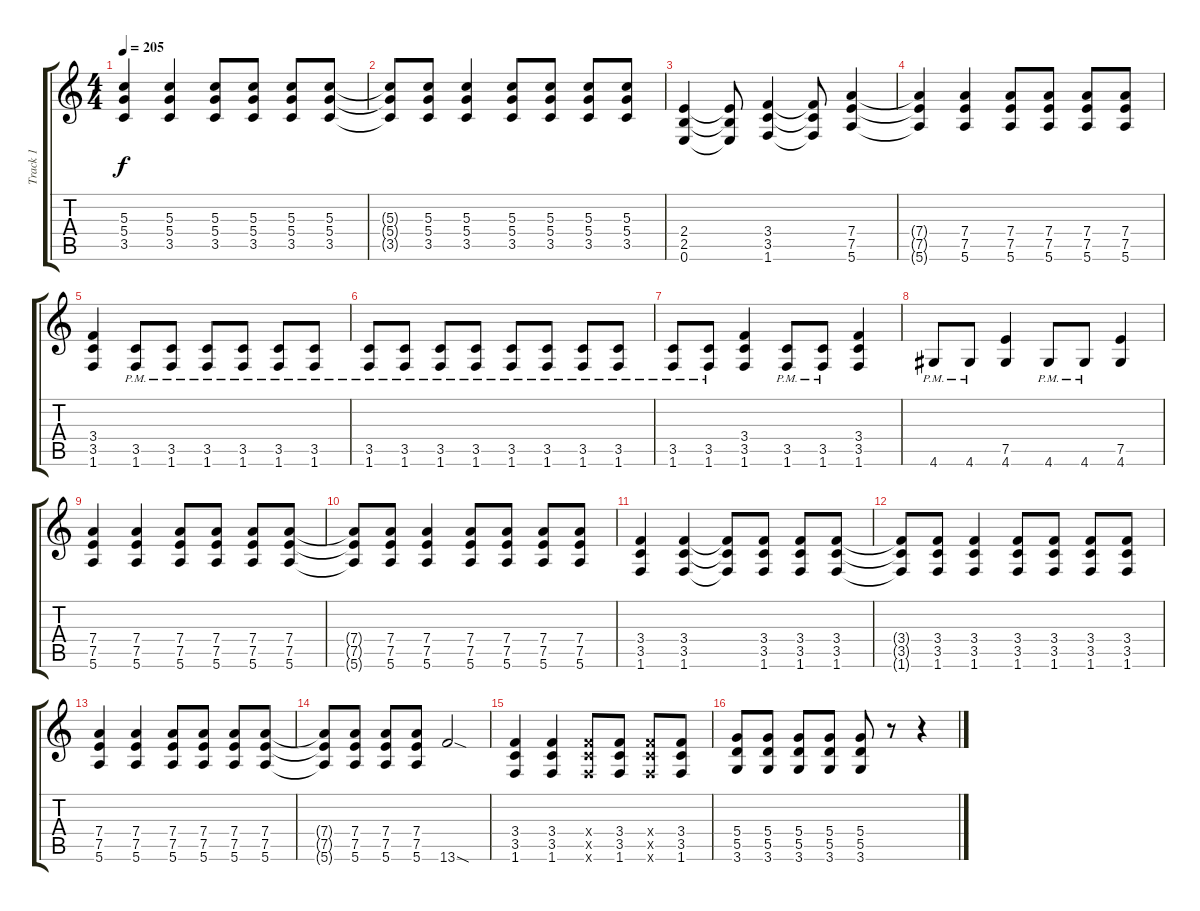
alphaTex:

\track ("Track 1" "Track 1") {instrument distortionguitar}
\staff {score tabs}
\tuning (E4 B3 G3 D3 A2 E2) {hide}
\ts (4 4)
\tempo 205
\clef g2
\ks c
(5.3 5.4 3.5).4{dy f} (5.3 5.4 3.5).4 (5.3 5.4 3.5).8 (5.3 5.4 3.5).8 (5.3 5.4 3.5).8 (5.3 5.4 3.5).8 |
(5.3{t} 5.4{t} 3.5{t}).8 (5.3 5.4 3.5).8 (5.3 5.4 3.5).4 (5.3 5.4 3.5).8 (5.3 5.4 3.5).8 (5.3 5.4 3.5).8 (5.3 5.4 3.5).8 |
(2.4 2.5 0.6).4 (2.4{t} 2.5{t} 0.6{t}).8 (3.4 3.5 1.6).4 (3.4{t} 3.5{t} 1.6{t}).8 (7.4 7.5 5.6).4 |
(7.4{t} 7.5{t} 5.6{t}).4 (7.4 7.5 5.6).4 (7.4 7.5 5.6).8 (7.4 7.5 5.6).8 (7.4 7.5 5.6).8 (7.4 7.5 5.6).8 |
(3.4 3.5 1.6).4 (3.5{pm} 1.6{pm}).8 (3.5{pm} 1.6{pm}).8 (3.5{pm} 1.6{pm}).8 (3.5{pm} 1.6{pm}).8 (3.5{pm} 1.6{pm}).8 (3.5{pm} 1.6{pm}).8 |
(3.5{pm} 1.6{pm}).8 (3.5{pm} 1.6{pm}).8 (3.5{pm} 1.6{pm}).8 (3.5{pm} 1.6{pm}).8 (3.5{pm} 1.6{pm}).8 (3.5{pm} 1.6{pm}).8 (3.5{pm} 1.6{pm}).8 (3.5{pm} 1.6{pm}).8 |
(3.5{pm} 1.6{pm}).8 (3.5{pm} 1.6{pm}).8 (3.4 3.5 1.6).4 (3.5{pm} 1.6{pm}).8 (3.5{pm} 1.6{pm}).8 (3.4 3.5 1.6).4 |
4.6{pm}.8 4.6{pm}.8 (7.5 4.6).4 4.6{pm}.8 4.6{pm}.8 (7.5 4.6).4 |
(7.4 7.5 5.6).4 (7.4 7.5 5.6).4 (7.4 7.5 5.6).8 (7.4 7.5 5.6).8 (7.4 7.5 5.6).8 (7.4 7.5 5.6).8 |
(7.4{t} 7.5{t} 5.6{t}).8 (7.4 7.5 5.6).8 (7.4 7.5 5.6).4 (7.4 7.5 5.6).8 (7.4 7.5 5.6).8 (7.4 7.5 5.6).8 (7.4 7.5 5.6).8 |
(3.4 3.5 1.6).4 (3.4 3.5 1.6).4 (3.4{t} 3.5{t} 1.6{t}).8 (3.4 3.5 1.6).8 (3.4 3.5 1.6).8 (3.4 3.5 1.6).8 |
(3.4{t} 3.5{t} 1.6{t}).8 (3.4 3.5 1.6).8 (3.4 3.5 1.6).4 (3.4 3.5 1.6).8 (3.4 3.5 1.6).8 (3.4 3.5 1.6).8 (3.4 3.5 1.6).8 |
(7.4 7.5 5.6).4 (7.4 7.5 5.6).4 (7.4 7.5 5.6).8 (7.4 7.5 5.6).8 (7.4 7.5 5.6).8 (7.4 7.5 5.6).8 |
(7.4{t} 7.5{t} 5.6{t}).8 (7.4 7.5 5.6).8 (7.4 7.5 5.6).8 (7.4 7.5 5.6).8 13.6{sod}.2 |
(3.4 3.5 1.6).4 (3.4 3.5 1.6).4 (3.4{x} 3.5{x} 1.6{x}).8 (3.4 3.5 1.6).8 (3.4{x} 3.5{x} 1.6{x}).8 (3.4 3.5 1.6).8 |
(5.4 5.5 3.6).8 (5.4 5.5 3.6).8 (5.4 5.5 3.6).8 (5.4 5.5 3.6).8 (5.4 5.5 3.6).8 r.8 r.4
